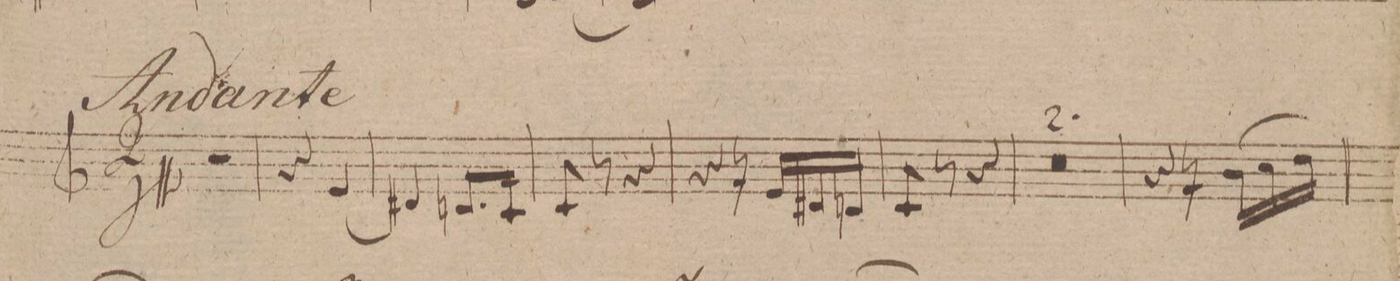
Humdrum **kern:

**kern	**dynam
*I"Oboe 2do in	*
*clefG2	*
*k[f#]	*
*M3/4	*
*k[f#]	*
*a:	*
*M2/4	*
2r	.
=97	=97
4r	.
(<4e/	.
=98	=98
4d#X/)	.
8.dn/L	.
16c/Jk	.
=99	=99
8c/	.
8r	.
4r	.
=100	=100
4r	.
16r	.
16e/LL	.
16d#X/	.
16dn/JJ	.
=101	=101
8c/	.
8r	.
4r	.
=102	=102
1r	.
=103	=103
=104	=104
4r	.
16r	.
(>16b\LL	.
16cc\	.
16dd\JJ)	.
=105	=105
*-	*-
